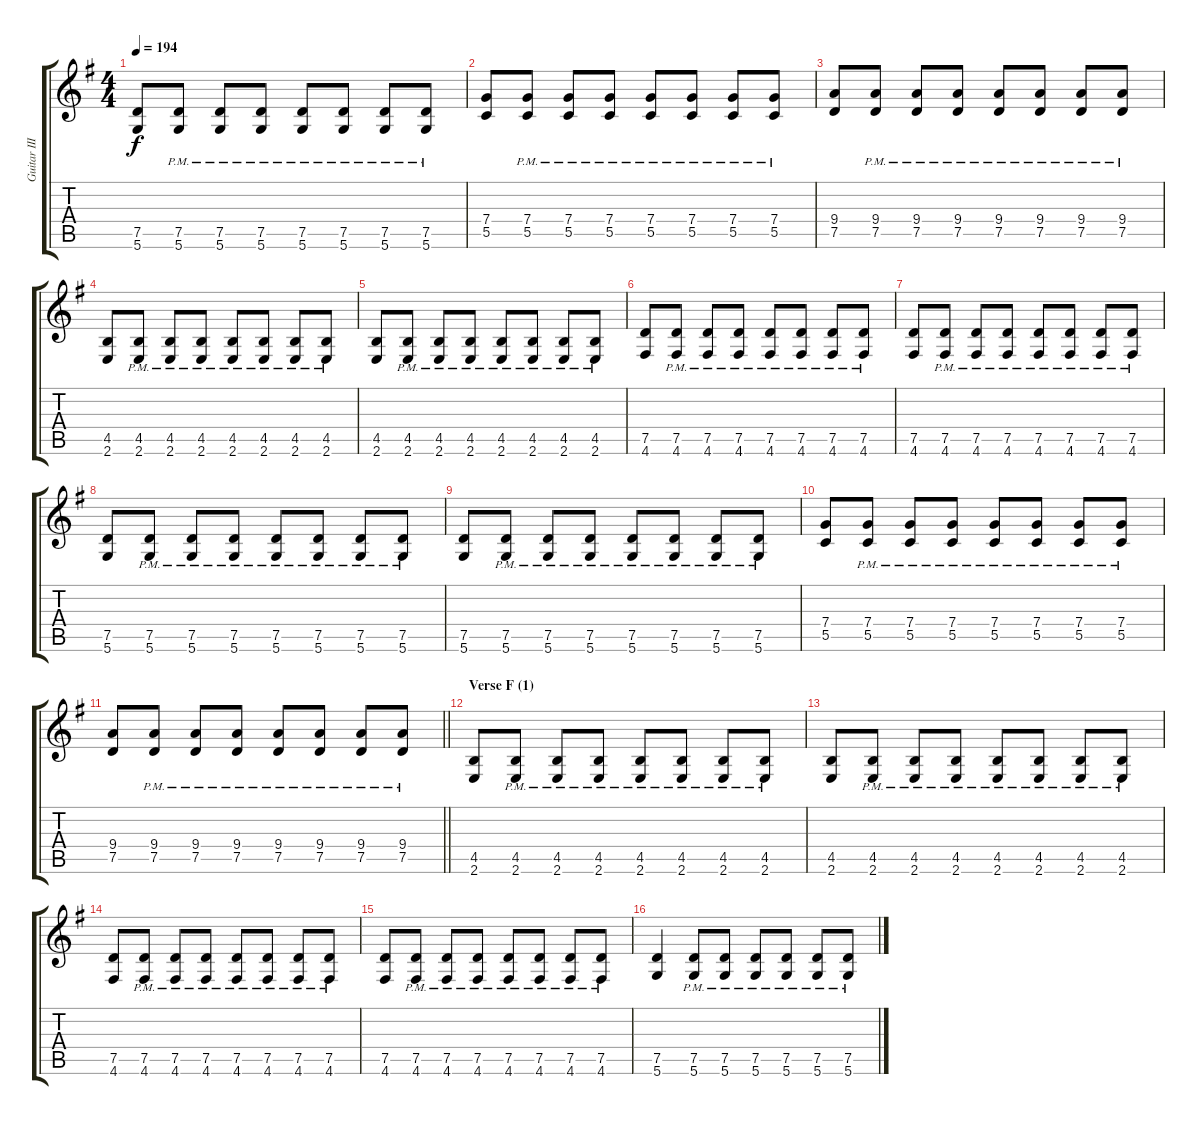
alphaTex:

\track ("Guitar III" "Guitar III") {instrument distortionguitar}
\staff {score tabs}
\tuning (D4 A3 F3 C3 G2 D2) {hide}
\ts (4 4)
\tempo 194
\clef g2
\ks eminor
(7.5 5.6).8{dy f} (7.5{pm} 5.6{pm}).8 (7.5{pm} 5.6{pm}).8 (7.5{pm} 5.6{pm}).8 (7.5{pm} 5.6{pm}).8 (7.5{pm} 5.6{pm}).8 (7.5{pm} 5.6{pm}).8 (7.5{pm} 5.6{pm}).8 |
(7.4 5.5).8 (7.4{pm} 5.5{pm}).8 (7.4{pm} 5.5{pm}).8 (7.4{pm} 5.5{pm}).8 (7.4{pm} 5.5{pm}).8 (7.4{pm} 5.5{pm}).8 (7.4{pm} 5.5{pm}).8 (7.4{pm} 5.5{pm}).8 |
(9.4 7.5).8 (9.4{pm} 7.5{pm}).8 (9.4{pm} 7.5{pm}).8 (9.4{pm} 7.5{pm}).8 (9.4{pm} 7.5{pm}).8 (9.4{pm} 7.5{pm}).8 (9.4{pm} 7.5{pm}).8 (9.4{pm} 7.5{pm}).8 |
(4.5 2.6).8 (4.5{pm} 2.6{pm}).8 (4.5{pm} 2.6{pm}).8 (4.5{pm} 2.6{pm}).8 (4.5{pm} 2.6{pm}).8 (4.5{pm} 2.6{pm}).8 (4.5{pm} 2.6{pm}).8 (4.5{pm} 2.6{pm}).8 |
(4.5 2.6).8 (4.5{pm} 2.6{pm}).8 (4.5{pm} 2.6{pm}).8 (4.5{pm} 2.6{pm}).8 (4.5{pm} 2.6{pm}).8 (4.5{pm} 2.6{pm}).8 (4.5{pm} 2.6{pm}).8 (4.5{pm} 2.6{pm}).8 |
(7.5 4.6).8 (7.5{pm} 4.6{pm}).8 (7.5{pm} 4.6{pm}).8 (7.5{pm} 4.6{pm}).8 (7.5{pm} 4.6{pm}).8 (7.5{pm} 4.6{pm}).8 (7.5{pm} 4.6{pm}).8 (7.5{pm} 4.6{pm}).8 |
(7.5 4.6).8 (7.5{pm} 4.6{pm}).8 (7.5{pm} 4.6{pm}).8 (7.5{pm} 4.6{pm}).8 (7.5{pm} 4.6{pm}).8 (7.5{pm} 4.6{pm}).8 (7.5{pm} 4.6{pm}).8 (7.5{pm} 4.6{pm}).8 |
(7.5 5.6).8 (7.5{pm} 5.6{pm}).8 (7.5{pm} 5.6{pm}).8 (7.5{pm} 5.6{pm}).8 (7.5{pm} 5.6{pm}).8 (7.5{pm} 5.6{pm}).8 (7.5{pm} 5.6{pm}).8 (7.5{pm} 5.6{pm}).8 |
(7.5 5.6).8 (7.5{pm} 5.6{pm}).8 (7.5{pm} 5.6{pm}).8 (7.5{pm} 5.6{pm}).8 (7.5{pm} 5.6{pm}).8 (7.5{pm} 5.6{pm}).8 (7.5{pm} 5.6{pm}).8 (7.5{pm} 5.6{pm}).8 |
(7.4 5.5).8 (7.4{pm} 5.5{pm}).8 (7.4{pm} 5.5{pm}).8 (7.4{pm} 5.5{pm}).8 (7.4{pm} 5.5{pm}).8 (7.4{pm} 5.5{pm}).8 (7.4{pm} 5.5{pm}).8 (7.4{pm} 5.5{pm}).8 |
\barLineRight lightlight
(9.4 7.5).8 (9.4{pm} 7.5{pm}).8 (9.4{pm} 7.5{pm}).8 (9.4{pm} 7.5{pm}).8 (9.4{pm} 7.5{pm}).8 (9.4{pm} 7.5{pm}).8 (9.4{pm} 7.5{pm}).8 (9.4{pm} 7.5{pm}).8 |
\section ("" "Verse F (1)")
(4.5 2.6).8 (4.5{pm} 2.6{pm}).8 (4.5{pm} 2.6{pm}).8 (4.5{pm} 2.6{pm}).8 (4.5{pm} 2.6{pm}).8 (4.5{pm} 2.6{pm}).8 (4.5{pm} 2.6{pm}).8 (4.5{pm} 2.6{pm}).8 |
(4.5 2.6).8 (4.5{pm} 2.6{pm}).8 (4.5{pm} 2.6{pm}).8 (4.5{pm} 2.6{pm}).8 (4.5{pm} 2.6{pm}).8 (4.5{pm} 2.6{pm}).8 (4.5{pm} 2.6{pm}).8 (4.5{pm} 2.6{pm}).8 |
(7.5 4.6).8 (7.5{pm} 4.6{pm}).8 (7.5{pm} 4.6{pm}).8 (7.5{pm} 4.6{pm}).8 (7.5{pm} 4.6{pm}).8 (7.5{pm} 4.6{pm}).8 (7.5{pm} 4.6{pm}).8 (7.5{pm} 4.6{pm}).8 |
(7.5 4.6).8 (7.5{pm} 4.6{pm}).8 (7.5{pm} 4.6{pm}).8 (7.5{pm} 4.6{pm}).8 (7.5{pm} 4.6{pm}).8 (7.5{pm} 4.6{pm}).8 (7.5{pm} 4.6{pm}).8 (7.5{pm} 4.6{pm}).8 |
(7.5 5.6).4 (7.5{pm} 5.6{pm}).8 (7.5{pm} 5.6{pm}).8 (7.5{pm} 5.6{pm}).8 (7.5{pm} 5.6{pm}).8 (7.5{pm} 5.6{pm}).8 (7.5{pm} 5.6{pm}).8
